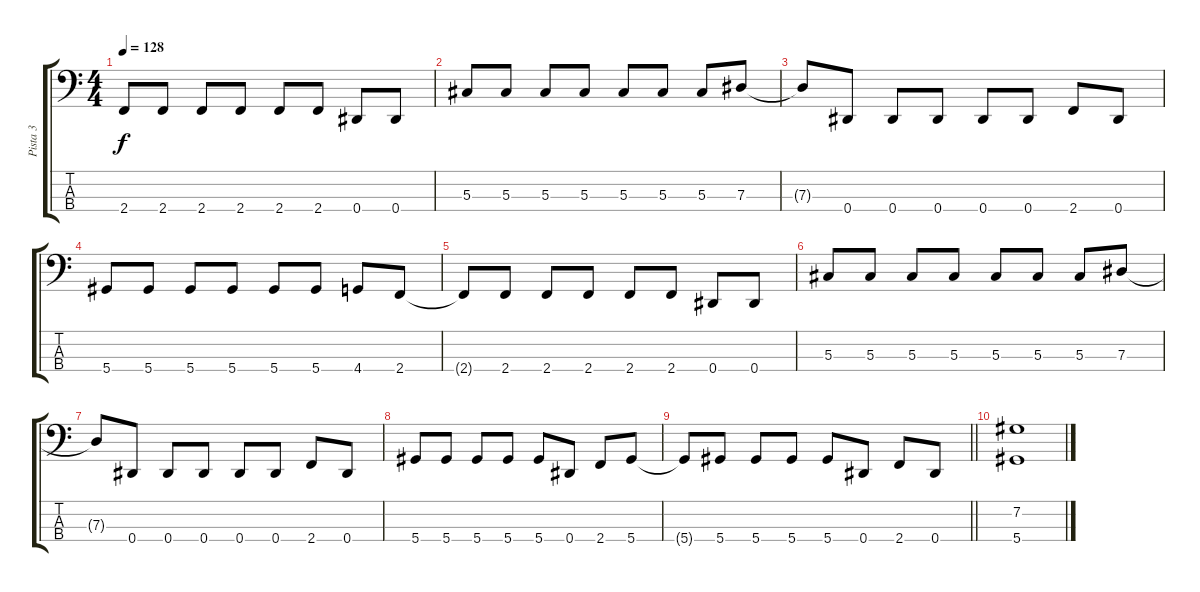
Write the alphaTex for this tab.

\track ("Pista 3" "Pista 3") {instrument electricbasspick}
\staff {score tabs}
\tuning (Gb2 Db2 Ab1 Eb1) {hide}
\ts (4 4)
\tempo 128
\clef f4
\ks c
2.4{t}.8{dy f} 2.4.8 2.4.8 2.4.8 2.4.8 2.4.8 0.4.8 0.4.8 |
5.3.8 5.3.8 5.3.8 5.3.8 5.3.8 5.3.8 5.3.8 7.3.8 |
7.3{t}.8 0.4.8 0.4.8 0.4.8 0.4.8 0.4.8 2.4.8 0.4.8 |
5.4.8 5.4.8 5.4.8 5.4.8 5.4.8 5.4.8 4.4.8 2.4.8 |
2.4{t}.8 2.4.8 2.4.8 2.4.8 2.4.8 2.4.8 0.4.8 0.4.8 |
5.3.8 5.3.8 5.3.8 5.3.8 5.3.8 5.3.8 5.3.8 7.3.8 |
7.3{t}.8 0.4.8 0.4.8 0.4.8 0.4.8 0.4.8 2.4.8 0.4.8 |
5.4.8 5.4.8 5.4.8 5.4.8 5.4.8 0.4.8 2.4.8 5.4.8 |
\barLineRight lightlight
5.4{t}.8 5.4.8 5.4.8 5.4.8 5.4.8 0.4.8 2.4.8 0.4.8 |
(7.2 5.4).1
